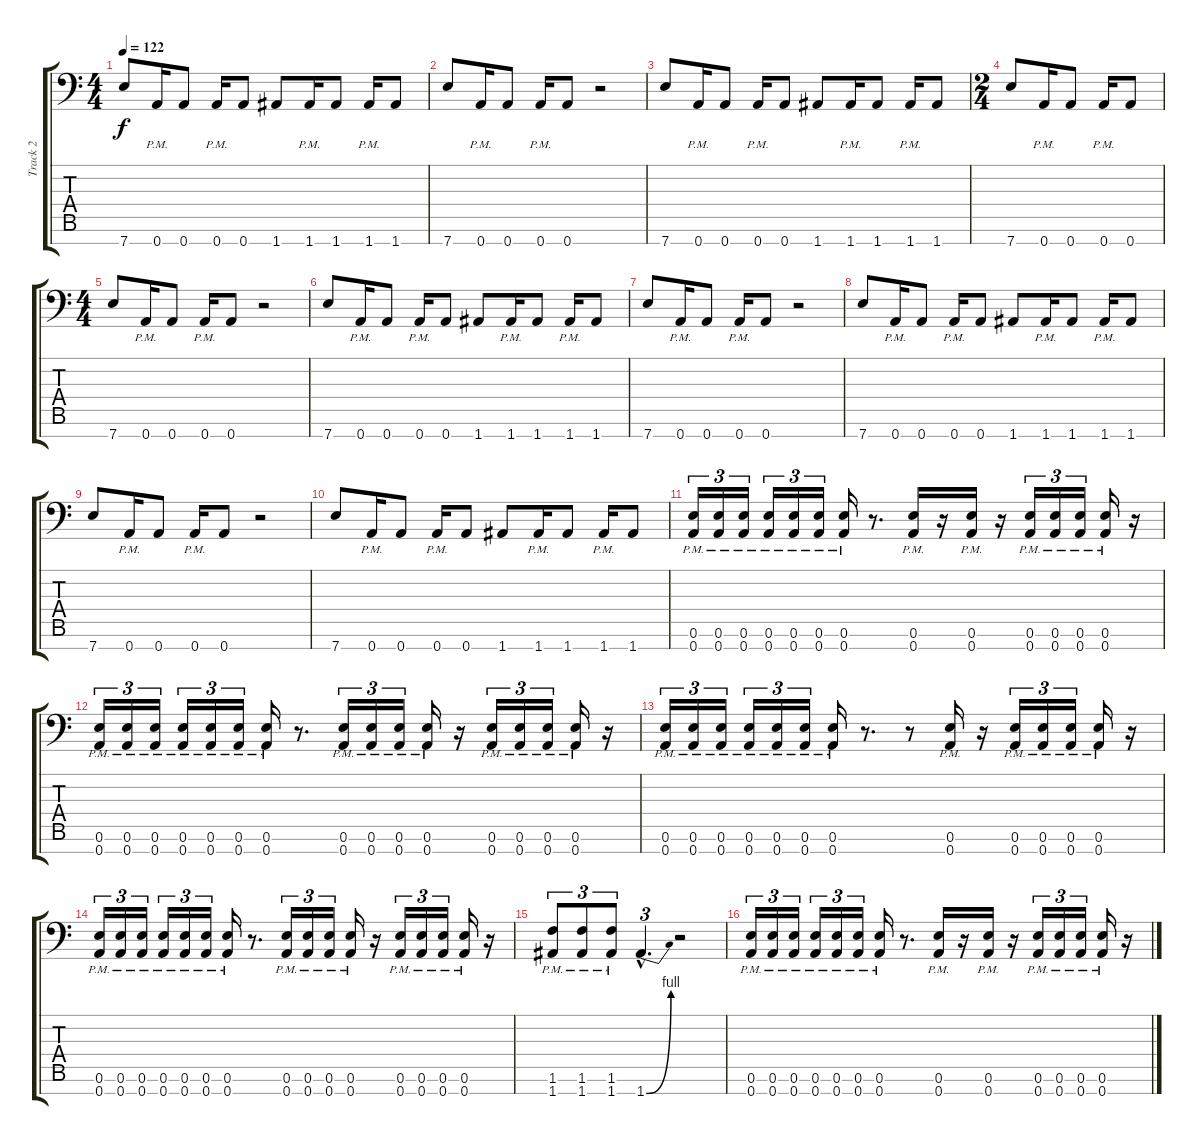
\track ("Track 2" "Track 2") {instrument distortionguitar}
\staff {score tabs}
\tuning (E4 B3 G3 D3 A2 E2 A1) {hide}
\ts (4 4)
\tempo 122
\clef f4
\ks c
7.7.8{dy f} 0.7{pm}.16 0.7.8 0.7{pm}.16 0.7.8 1.7.8 1.7{pm}.16 1.7.8 1.7{pm}.16 1.7.8 |
7.7.8 0.7{pm}.16 0.7.8 0.7{pm}.16 0.7.8 r.2 |
7.7.8 0.7{pm}.16 0.7.8 0.7{pm}.16 0.7.8 1.7.8 1.7{pm}.16 1.7.8 1.7{pm}.16 1.7.8 |
\ts (2 4)
7.7.8 0.7{pm}.16 0.7.8 0.7{pm}.16 0.7.8 |
\ts (4 4)
7.7.8 0.7{pm}.16 0.7.8 0.7{pm}.16 0.7.8 r.2 |
7.7.8 0.7{pm}.16 0.7.8 0.7{pm}.16 0.7.8 1.7.8 1.7{pm}.16 1.7.8 1.7{pm}.16 1.7.8 |
7.7.8 0.7{pm}.16 0.7.8 0.7{pm}.16 0.7.8 r.2 |
7.7.8 0.7{pm}.16 0.7.8 0.7{pm}.16 0.7.8 1.7.8 1.7{pm}.16 1.7.8 1.7{pm}.16 1.7.8 |
7.7.8 0.7{pm}.16 0.7.8 0.7{pm}.16 0.7.8 r.2 |
7.7.8 0.7{pm}.16 0.7.8 0.7{pm}.16 0.7.8 1.7.8 1.7{pm}.16 1.7.8 1.7{pm}.16 1.7.8 |
(0.6{pm} 0.7{pm}).16{tu (3 2)} (0.6{pm} 0.7{pm}).16{tu (3 2)} (0.6{pm} 0.7{pm}).16{tu (3 2)} (0.6{pm} 0.7{pm}).16{tu (3 2)} (0.6{pm} 0.7{pm}).16{tu (3 2)} (0.6{pm} 0.7{pm}).16{tu (3 2)} (0.6{pm} 0.7{pm}).16 r.8{d} (0.6{pm} 0.7{pm}).16 r.16 (0.6{pm} 0.7{pm}).16 r.16 (0.6{pm} 0.7{pm}).16{tu (3 2)} (0.6{pm} 0.7{pm}).16{tu (3 2)} (0.6{pm} 0.7{pm}).16{tu (3 2)} (0.6{pm} 0.7{pm}).16 r.16 |
(0.6{pm} 0.7{pm}).16{tu (3 2)} (0.6{pm} 0.7{pm}).16{tu (3 2)} (0.6{pm} 0.7{pm}).16{tu (3 2)} (0.6{pm} 0.7{pm}).16{tu (3 2)} (0.6{pm} 0.7{pm}).16{tu (3 2)} (0.6{pm} 0.7{pm}).16{tu (3 2)} (0.6{pm} 0.7{pm}).16 r.8{d} (0.6{pm} 0.7{pm}).16{tu (3 2)} (0.6{pm} 0.7{pm}).16{tu (3 2)} (0.6{pm} 0.7{pm}).16{tu (3 2)} (0.6{pm} 0.7{pm}).16 r.16 (0.6{pm} 0.7{pm}).16{tu (3 2)} (0.6{pm} 0.7{pm}).16{tu (3 2)} (0.6{pm} 0.7{pm}).16{tu (3 2)} (0.6{pm} 0.7{pm}).16 r.16 |
(0.6{pm} 0.7{pm}).16{tu (3 2)} (0.6{pm} 0.7{pm}).16{tu (3 2)} (0.6{pm} 0.7{pm}).16{tu (3 2)} (0.6{pm} 0.7{pm}).16{tu (3 2)} (0.6{pm} 0.7{pm}).16{tu (3 2)} (0.6{pm} 0.7{pm}).16{tu (3 2)} (0.6{pm} 0.7{pm}).16 r.8{d} r.8 (0.6{pm} 0.7{pm}).16 r.16 (0.6{pm} 0.7{pm}).16{tu (3 2)} (0.6{pm} 0.7{pm}).16{tu (3 2)} (0.6{pm} 0.7{pm}).16{tu (3 2)} (0.6{pm} 0.7{pm}).16 r.16 |
(0.6{pm} 0.7{pm}).16{tu (3 2)} (0.6{pm} 0.7{pm}).16{tu (3 2)} (0.6{pm} 0.7{pm}).16{tu (3 2)} (0.6{pm} 0.7{pm}).16{tu (3 2)} (0.6{pm} 0.7{pm}).16{tu (3 2)} (0.6{pm} 0.7{pm}).16{tu (3 2)} (0.6{pm} 0.7{pm}).16 r.8{d} (0.6{pm} 0.7{pm}).16{tu (3 2)} (0.6{pm} 0.7{pm}).16{tu (3 2)} (0.6{pm} 0.7{pm}).16{tu (3 2)} (0.6{pm} 0.7{pm}).16 r.16 (0.6{pm} 0.7{pm}).16{tu (3 2)} (0.6{pm} 0.7{pm}).16{tu (3 2)} (0.6{pm} 0.7{pm}).16{tu (3 2)} (0.6{pm} 0.7{pm}).16 r.16 |
(1.6{pm} 1.7{pm}).8{tu (3 2)} (1.6{pm} 1.7{pm}).8{tu (3 2)} (1.6{pm} 1.7{pm}).8{tu (3 2)} 1.7{be (bend 0 0 60 4) hac}.4{d tu (3 2)} r.2 |
(0.6{pm} 0.7{pm}).16{tu (3 2)} (0.6{pm} 0.7{pm}).16{tu (3 2)} (0.6{pm} 0.7{pm}).16{tu (3 2)} (0.6{pm} 0.7{pm}).16{tu (3 2)} (0.6{pm} 0.7{pm}).16{tu (3 2)} (0.6{pm} 0.7{pm}).16{tu (3 2)} (0.6{pm} 0.7{pm}).16 r.8{d} (0.6{pm} 0.7{pm}).16 r.16 (0.6{pm} 0.7{pm}).16 r.16 (0.6{pm} 0.7{pm}).16{tu (3 2)} (0.6{pm} 0.7{pm}).16{tu (3 2)} (0.6{pm} 0.7{pm}).16{tu (3 2)} (0.6{pm} 0.7{pm}).16 r.16
